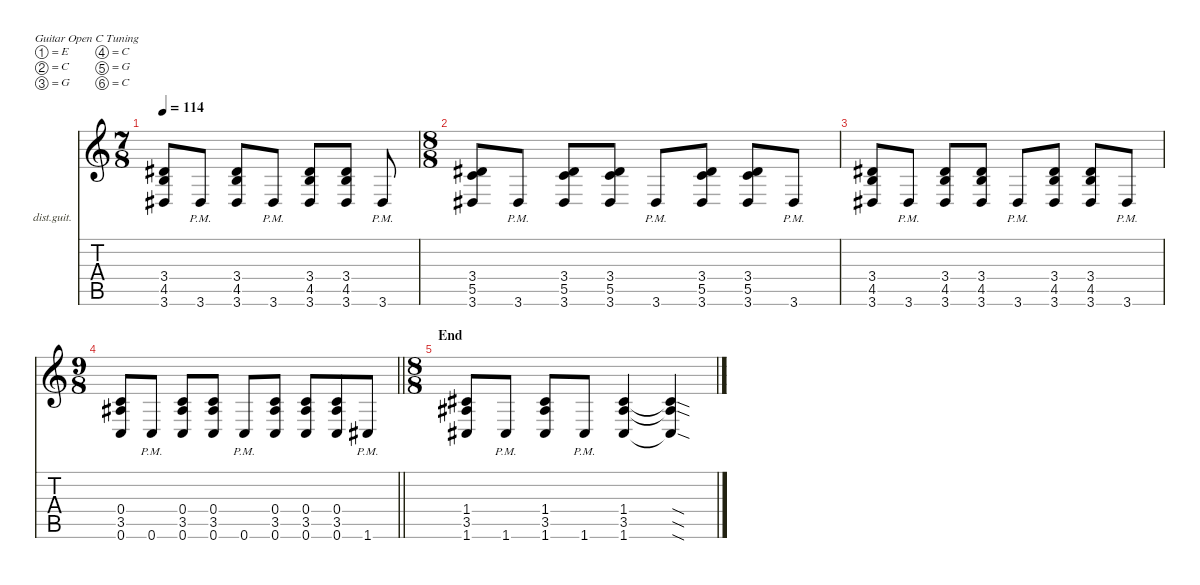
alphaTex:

\defaultSystemsLayout 4
\hideDynamics
\bracketExtendMode nobrackets
\firstSystemTrackNameOrientation horizontal
\otherSystemsTrackNameOrientation horizontal
\track ("GTR Disto" "dist.guit.") {instrument distortionguitar}
\staff {score tabs}
\tuning (E4 C4 G3 C3 G2 C2)
\ts (7 8)
\beaming (8 2 2 2 2)
\tempo 114
\clef g2
\ks c
(3.4{acc #} 4.5 3.6{acc #}).8{dy f beam Up} 3.6{pm acc #}.8{beam Up} (3.4{acc #} 4.5 3.6{acc #}).8{beam Up} 3.6{pm acc #}.8{beam Up} (3.4{acc #} 4.5 3.6{acc #}).8{beam Up} (3.4{acc #} 4.5 3.6{acc #}).8{beam Up} 3.6{pm acc #}.8{beam Up} |
\ts (8 8)
\beaming (8 2 2 2 2)
(3.4{acc #} 5.5 3.6{acc #}).8{beam Up} 3.6{pm acc #}.8{beam Up} (3.4{acc #} 5.5 3.6{acc #}).8{beam Up} (3.4{acc #} 5.5 3.6{acc #}).8{beam Up} 3.6{pm acc #}.8{beam Up} (3.4{acc #} 5.5 3.6{acc #}).8{beam Up} (3.4{acc #} 5.5 3.6{acc #}).8{beam Up} 3.6{pm acc #}.8{beam Up} |
(3.4{acc #} 4.5 3.6{acc #}).8{beam Up} 3.6{pm acc #}.8{beam Up} (3.4{acc #} 4.5 3.6{acc #}).8{beam Up} (3.4{acc #} 4.5 3.6{acc #}).8{beam Up} 3.6{pm acc #}.8{beam Up} (3.4{acc #} 4.5 3.6{acc #}).8{beam Up} (3.4{acc #} 4.5 3.6{acc #}).8{beam Up} 3.6{pm acc #}.8{beam Up} |
\ts (9 8)
\beaming (8 2 2 2 3)
\barLineRight lightlight
(0.4 3.5{acc #} 0.6).8{beam Up} 0.6{pm}.8{beam Up} (0.4 3.5{acc #} 0.6).8{beam Up} (0.4 3.5{acc #} 0.6).8{beam Up} 0.6{pm}.8{beam Up} (0.4 3.5{acc #} 0.6).8{beam Up} (0.4 3.5{acc #} 0.6).8{beam Up} (0.4 3.5{acc #} 0.6).8{beam Up} 1.6{pm acc #}.8{beam Up} |
\ts (8 8)
\beaming (8 2 2 2 2)
\section ("" "End")
(1.4{acc #} 3.5{acc #} 1.6{acc #}).8{beam Up} 1.6{pm acc #}.8{beam Up} (1.4{acc #} 3.5{acc #} 1.6{acc #}).8{beam Up} 1.6{pm acc #}.8{beam Up} (1.4{acc #} 3.5{acc #} 1.6{acc #}).4{beam Up} (1.4{sod t acc #} 3.5{sod t acc #} 1.6{sod t acc #}).4{beam Up}
